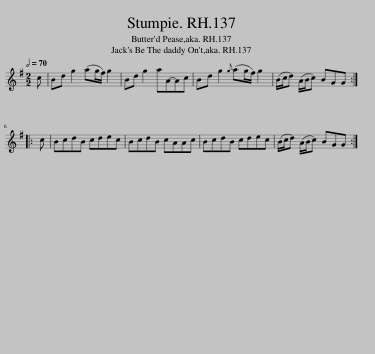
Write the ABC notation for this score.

X:1
L:1/8
Q:1/2=70
M:2/2
I:linebreak $
K:G
V:1 treble
V:1
 c | Bd g2 (ag/f/) g2 | Bd g2 aA-Ac | Bd g2{g} (ag/f/) g2 | (B/c/d) (A/B/c) BGG ::$ %5
 c | BcdB cdec | BcdB cAAc | BcdB cdec | (B/c/d) (A/B/c) BGG :| %10
